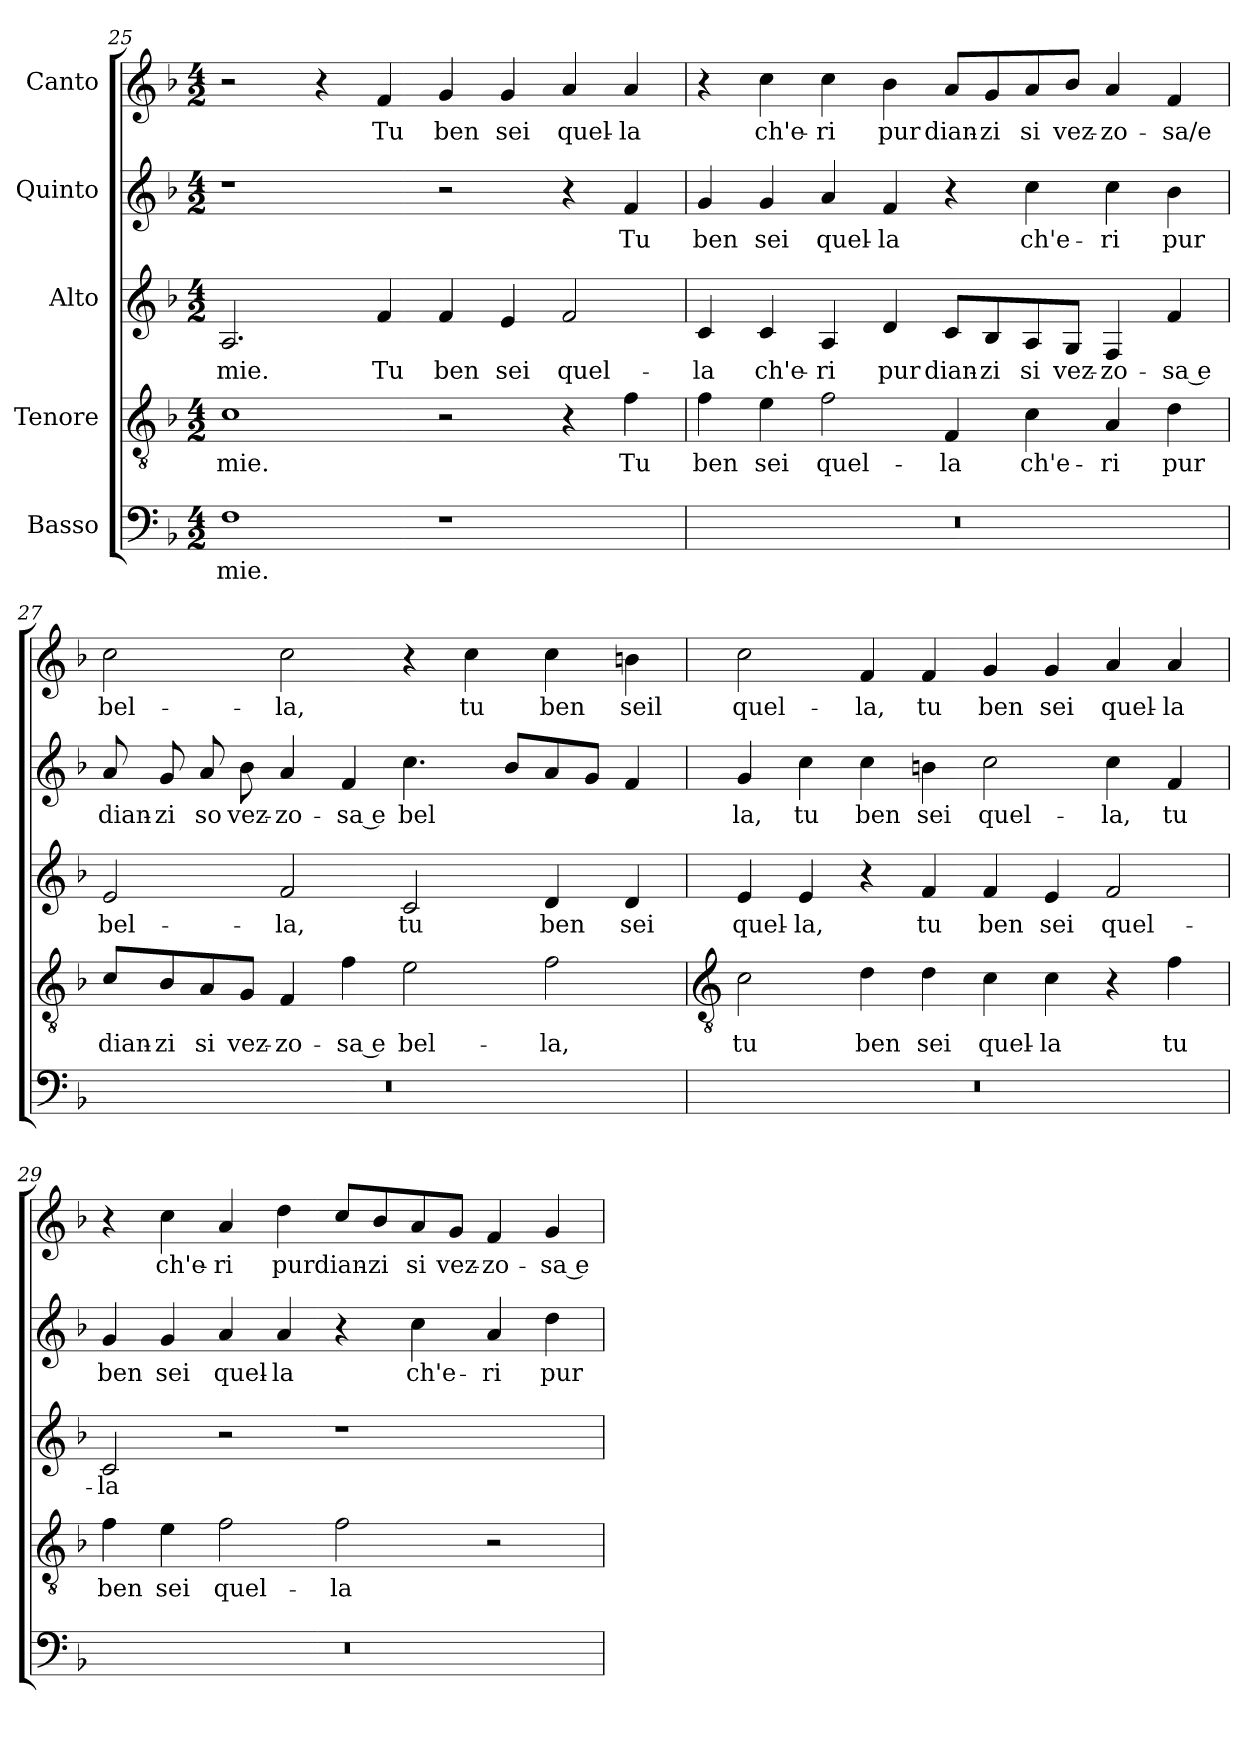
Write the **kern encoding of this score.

**kern	**text	**kern	**text	**kern	**text	**kern	**text	**kern	**text
*part5	*part5	*part4	*part4	*part3	*part3	*part2	*part2	*part1	*part1
*staff5	*staff5	*staff4	*staff4	*staff3	*staff3	*staff2	*staff2	*staff1	*staff1
*I"Basso	*	*I"Tenore	*	*I"Alto	*	*I"Quinto	*	*I"Canto	*
!!LO:LB:g=z
*clefF4	*	*clefGv2	*	*clefG2	*	*clefG2	*	*clefG2	*
*k[b-]	*	*k[b-]	*	*k[b-]	*	*k[b-]	*	*k[b-]	*
*F:	*	*F:	*	*F:	*	*F:	*	*F:	*
*M4/2	*	*M4/2	*	*M4/2	*	*M4/2	*	*M4/2	*
=25	=25	=25	=25	=25	=25	=25	=25	=25	=25
!	!LO:LY:b	!	!LO:LY:b	!	!LO:LY:b	!	!	!	!
1F	mie.	1c	mie.	2.A	mie.	1r	.	2r	.
.	.	.	.	.	.	.	.	4r	.
!	!	!	!	!	!LO:LY:b	!	!	!	!LO:LY:b
.	.	.	.	4f	Tu	.	.	4f	Tu
!	!	!	!	!	!LO:LY:b	!	!	!	!LO:LY:b
1r	.	2r	.	4f	ben	2r	.	4g	ben
!	!	!	!	!	!LO:LY:b	!	!	!	!LO:LY:b
.	.	.	.	4e	sei	.	.	4g	sei
!	!	!	!	!	!LO:LY:b	!	!	!	!LO:LY:b
.	.	4r	.	2f	quel-	4r	.	4a	quel-
!	!	!	!LO:LY:b	!	!	!	!LO:LY:b	!	!LO:LY:b
.	.	4f	Tu	.	.	4f	Tu	4a	-la
=26	=26	=26	=26	=26	=26	=26	=26	=26	=26
!	!	!	!LO:LY:b	!	!LO:LY:b	!	!LO:LY:b	!	!
0r	.	4f	ben	4c	-la	4g	ben	4r	.
!	!	!	!LO:LY:b	!	!LO:LY:b	!	!LO:LY:b	!	!LO:LY:b
.	.	4e	sei	4c	ch'e-	4g	sei	4cc	ch'e-
!	!	!	!LO:LY:b	!	!LO:LY:b	!	!LO:LY:b	!	!LO:LY:b
.	.	2f	quel-	4A	-ri	4a	quel-	4cc	-ri
!	!	!	!	!	!LO:LY:b	!	!LO:LY:b	!	!LO:LY:b
.	.	.	.	4d	pur	4f	-la	4b-	pur
!	!	!	!LO:LY:b	!	!LO:LY:b	!	!	!	!LO:LY:b
.	.	4F	-la	8c/L	dian-	4r	.	8a/L	dian-
!	!	!	!	!	!LO:LY:b	!	!	!	!LO:LY:b
.	.	.	.	8B-/	-zi	.	.	8g/	-zi
!	!	!	!LO:LY:b	!	!LO:LY:b	!	!LO:LY:b	!	!LO:LY:b
.	.	4c	ch'e-	8A/	si	4cc	ch'e-	8a/	si
!	!	!	!	!	!LO:LY:b	!	!	!	!LO:LY:b
.	.	.	.	8G/J	vez-	.	.	8b-/J	vez-
!	!	!	!LO:LY:b	!	!LO:LY:b	!	!LO:LY:b	!	!LO:LY:b
.	.	4A	-ri	4F	-zo-	4cc	-ri	4a	-zo-
!	!	!	!LO:LY:b	!	!LO:LY:b	!	!LO:LY:b	!	!LO:LY:b
.	.	4d	pur	4f	-sa e	4b-	pur	4f	-sa/e
=27	=27	=27	=27	=27	=27	=27	=27	=27	=27
!	!	!	!LO:LY:b	!	!LO:LY:b	!	!LO:LY:b	!	!LO:LY:b
0r	.	8c/L	dian-	2e	bel-	8a	dian-	2cc	bel-
!	!	!	!LO:LY:b	!	!	!	!LO:LY:b	!	!
.	.	8B-/	-zi	.	.	8g	-zi	.	.
!	!	!	!LO:LY:b	!	!	!	!LO:LY:b	!	!
.	.	8A/	si	.	.	8a	so	.	.
!	!	!	!LO:LY:b	!	!	!	!LO:LY:b	!	!
.	.	8G/J	vez-	.	.	8b-	vez-	.	.
!	!	!	!LO:LY:b	!	!LO:LY:b	!	!LO:LY:b	!	!LO:LY:b
.	.	4F	-zo-	2f	-la,	4a	-zo-	2cc	-la,
!	!	!	!LO:LY:b	!	!	!	!LO:LY:b	!	!
.	.	4f	-sa e	.	.	4f	-sa e	.	.
!	!	!	!LO:LY:b	!	!LO:LY:b	!	!LO:LY:b	!	!
.	.	2e	bel-	2c	tu	4.cc	bel	4r	.
!	!	!	!	!	!	!	!	!	!LO:LY:b
.	.	.	.	.	.	.	.	4cc	tu
.	.	.	.	.	.	8b-L	.	.	.
!	!	!	!LO:LY:b	!	!LO:LY:b	!	!	!	!LO:LY:b
.	.	2f	-la,	4d	ben	8a	.	4cc	ben
.	.	.	.	.	.	8gJ	.	.	.
!	!	!	!	!	!LO:LY:b	!	!	!	!LO:LY:b
.	.	.	.	4d	sei	4f	.	4bn	seil
!!LO:LB:g=z
=28	=28	=28	=28	=28	=28	=28	=28	=28	=28
*	*	*clefGv2	*	*	*	*	*	*	*
!	!	!	!LO:LY:b	!	!LO:LY:b	!	!LO:LY:b	!	!LO:LY:b
0r	.	2c	tu	4e	quel-	4g	la,	2cc	quel-
!	!	!	!	!	!LO:LY:b	!	!LO:LY:b	!	!
.	.	.	.	4e	-la,	4cc	tu	.	.
!	!	!	!LO:LY:b	!	!	!	!LO:LY:b	!	!LO:LY:b
.	.	4d	ben	4r	.	4cc	ben	4f	-la,
!	!	!	!LO:LY:b	!	!LO:LY:b	!	!LO:LY:b	!	!LO:LY:b
.	.	4d	sei	4f	tu	4b	sei	4f	tu
!	!	!	!LO:LY:b	!	!LO:LY:b	!	!LO:LY:b	!	!LO:LY:b
.	.	4c	quel-	4f	ben	2cc	quel-	4g	ben
!	!	!	!LO:LY:b	!	!LO:LY:b	!	!	!	!LO:LY:b
.	.	4c	-la	4e	sei	.	.	4g	sei
!	!	!	!	!	!LO:LY:b	!	!LO:LY:b	!	!LO:LY:b
.	.	4r	.	2f	quel-	4cc	-la,	4a	quel-
!	!	!	!LO:LY:b	!	!	!	!LO:LY:b	!	!LO:LY:b
.	.	4f	tu	.	.	4f	tu	4a	-la
=29	=29	=29	=29	=29	=29	=29	=29	=29	=29
!	!	!	!LO:LY:b	!	!LO:LY:b	!	!LO:LY:b	!	!
0r	.	4f	ben	2c	-la	4g	ben	4r	.
!	!	!	!LO:LY:b	!	!	!	!LO:LY:b	!	!LO:LY:b
.	.	4e	sei	.	.	4g	sei	4cc	ch'e-
!	!	!	!LO:LY:b	!	!	!	!LO:LY:b	!	!LO:LY:b
.	.	2f	quel-	2r	.	4a	quel-	4a	-ri
!	!	!	!	!	!	!	!LO:LY:b	!	!LO:LY:b
.	.	.	.	.	.	4a	-la	4dd	pur
!	!	!	!LO:LY:b	!	!	!	!	!	!LO:LY:b
.	.	2f	-la	1r	.	4r	.	8cc/L	dian-
!	!	!	!	!	!	!	!	!	!LO:LY:b
.	.	.	.	.	.	.	.	8b-/	-zi
!	!	!	!	!	!	!	!LO:LY:b	!	!LO:LY:b
.	.	.	.	.	.	4cc	ch'e-	8a/	si
!	!	!	!	!	!	!	!	!	!LO:LY:b
.	.	.	.	.	.	.	.	8g/J	vez-
!	!	!	!	!	!	!	!LO:LY:b	!	!LO:LY:b
.	.	2r	.	.	.	4a	-ri	4f	-zo-
!	!	!	!	!	!	!	!LO:LY:b	!	!LO:LY:b
.	.	.	.	.	.	4dd	pur	4g	-sa e
=	=	=	=	=	=	=	=	=	=
*-	*-	*-	*-	*-	*-	*-	*-	*-	*-
